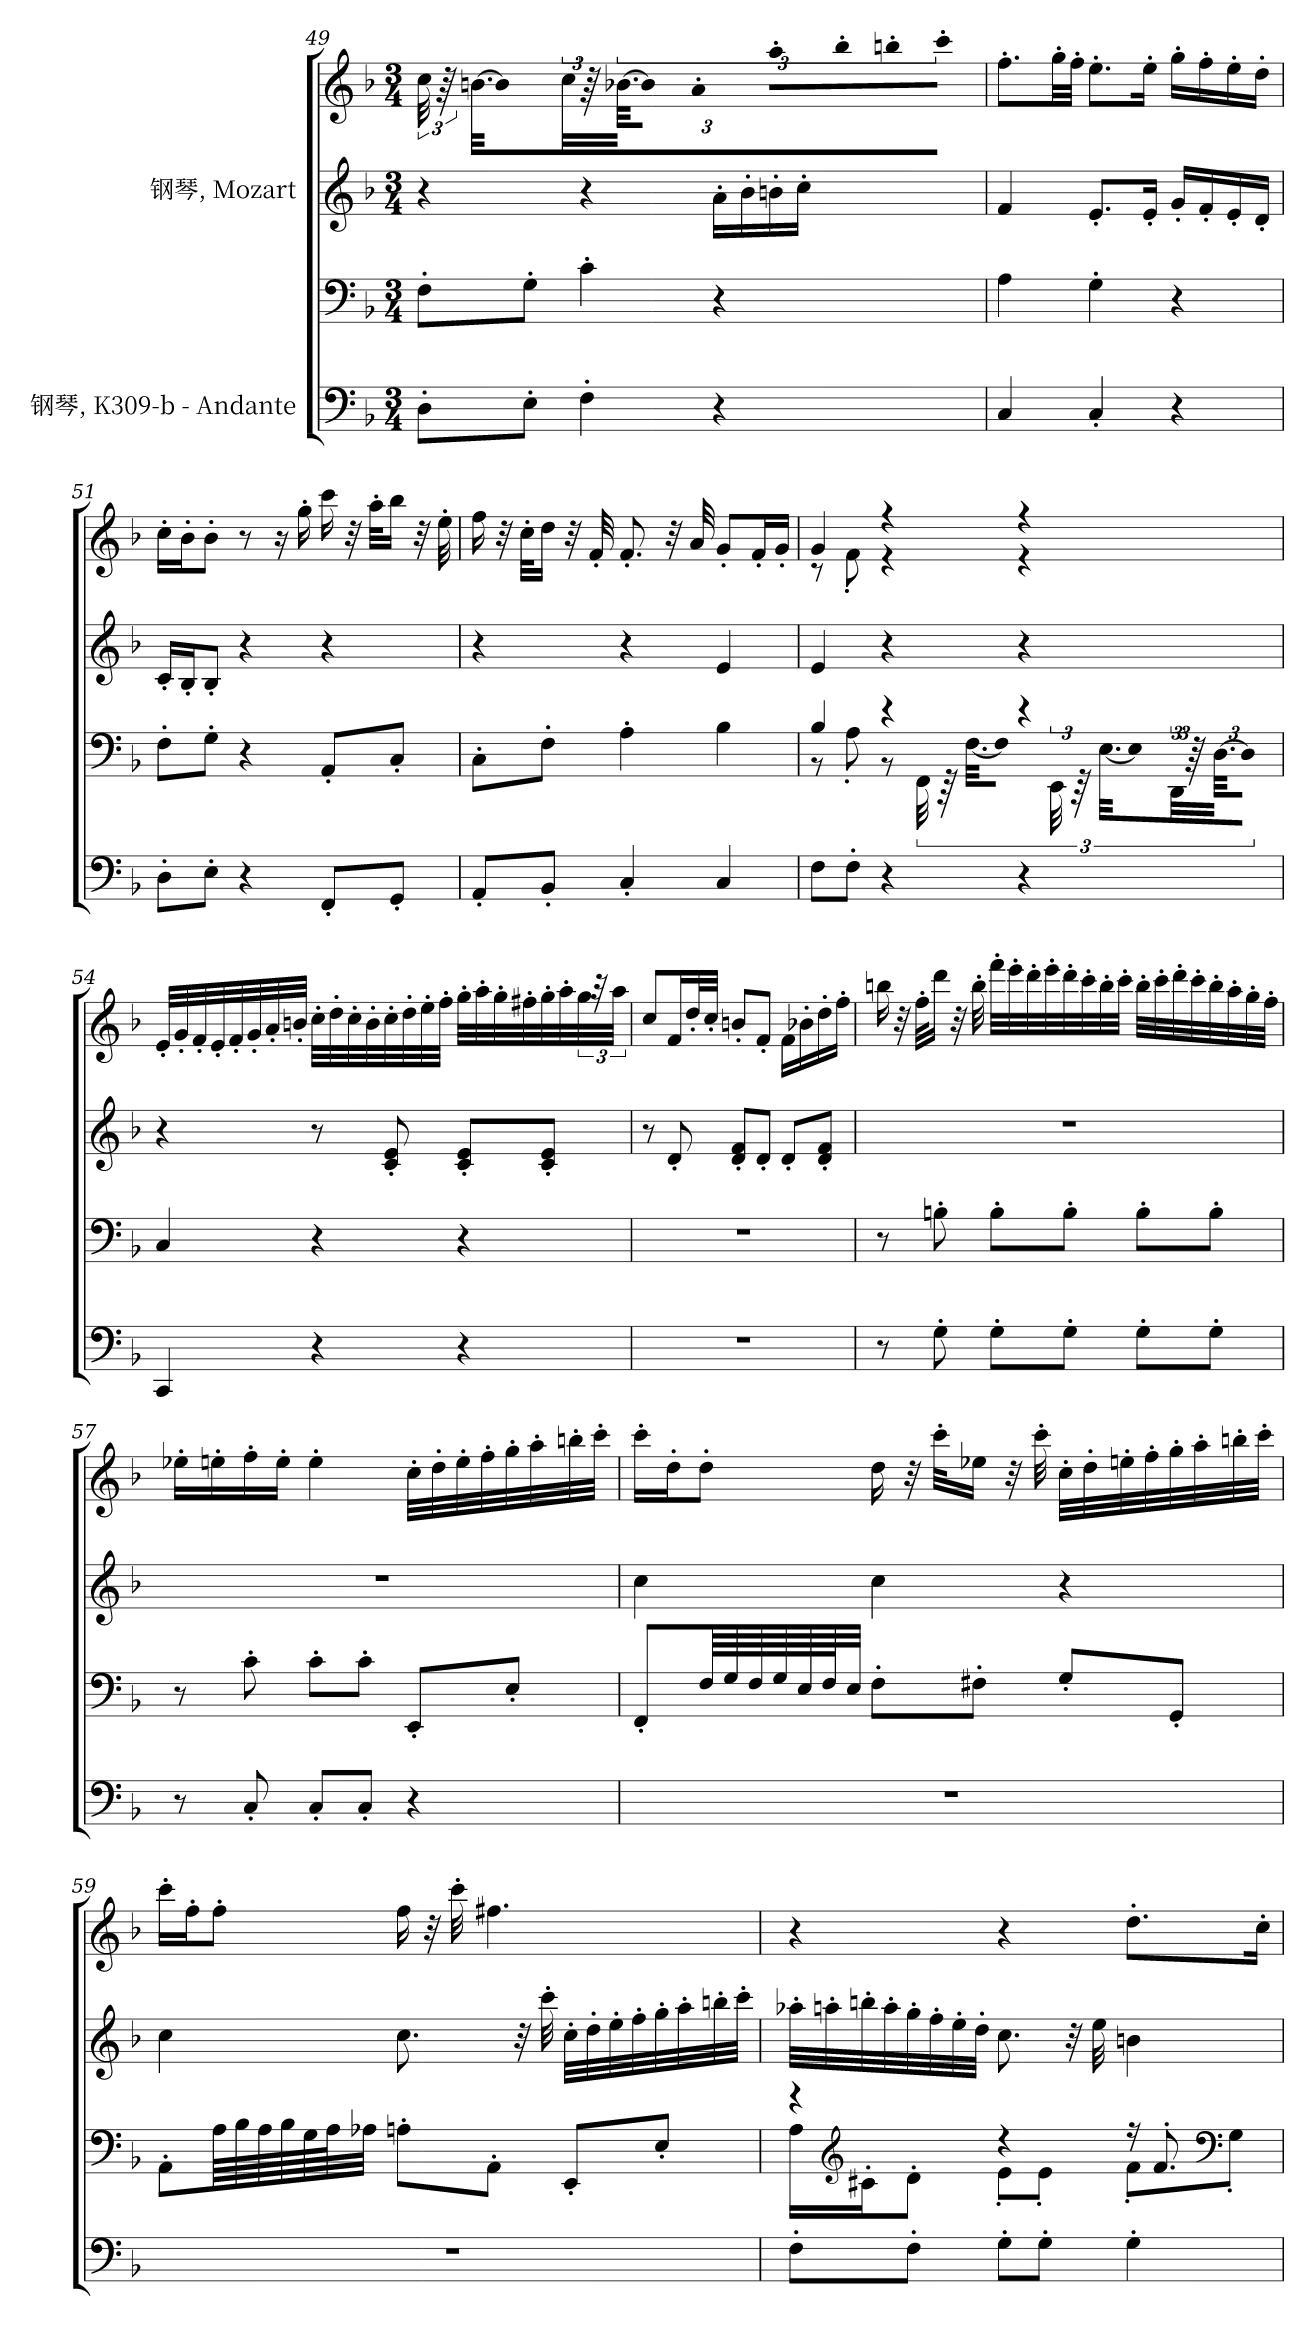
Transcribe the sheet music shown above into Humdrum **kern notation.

**kern	**kern	**kern	**kern
*part2	*part2	*part1	*part1
*staff4	*staff3	*staff2	*staff1
*I"钢琴, K309-b - Andante	*	*I"钢琴, Mozart	*
!!LO:LB:g=z
*clefF4	*clefF4	*clefG2	*clefG2
*k[b-]	*k[b-]	*k[b-]	*k[b-]
*M3/4	*M3/4	*M3/4	*M3/4
=49	=49	=49	=49
8D'\L	8F'\L	4r	48cc\
.	.	.	96r
.	.	.	[48.bn\KLL
.	.	.	16b\]
8E'\J	8G'\J	.	48cc\JJk
.	.	.	96r
.	.	.	[48.b-X\KLL
.	.	.	16b-\JJ]
4F'\	4c'\	4r	4a'/
4r	4r	16a'\LL	16aa'\LL
.	.	16b-'\	16bb-'\
.	.	16bn'\	16bbn'\
.	.	16cc'\JJ	16ccc'\JJ
=50	=50	=50	=50
4C/	4A\	4f/	8.ff'\L
.	.	.	32gg'\LL
.	.	.	32ff'\JJJ
4C'/	4G'\	8.e'/L	8.ee'\L
.	.	16e'/Jk	16ee'\Jk
4r	4r	16g'/LL	16gg'\LL
.	.	16f'/	16ff'\
.	.	16e'/	16ee'\
.	.	16d'/JJ	16dd'\JJ
=51	=51	=51	=51
8D'\L	8F'\L	16c'/LL	16cc'\LL
.	.	16B-'/J	16b-'\J
8E'\J	8G'\J	8B-'/J	8b-'\J
4r	4r	4r	8r
.	.	.	16r
.	.	.	16gg'\
8FF'/L	8AA'/L	4r	16ccc\
.	.	.	32r
.	.	.	32aa'\KLL
8GG'/J	8C'/J	.	16bb-\JJ
.	.	.	32r
.	.	.	32ee'\
!!LO:LB:g=z
=52	=52	=52	=52
8AA'/L	8C'\L	4r	16ff\
.	.	.	32r
.	.	.	32cc'\KLL
8BB-'/J	8F'\J	.	16dd\JJ
.	.	.	32r
.	.	.	32f'/
4C'/	4A'\	4r	8.f'/
.	.	.	32r
.	.	.	32a/
4C/	4B-\	4e/	8g'/L
.	.	.	16f'/L
.	.	.	16g'/JJ
=53	=53	=53	=53
*	*^	*	*^
8F\L	4B-/	8r	4e/	4g/	8r
8F'\J	.	8A'\	.	.	8f'\
4r	4r	8r	4r	4r	4r
.	.	48FF\	.	.	.
.	.	96r	.	.	.
.	.	[48.F\KLL	.	.	.
.	.	16F\JJ]	.	.	.
4r	4r	48EE\	4r	4r	4r
.	.	96r	.	.	.
.	.	[48.E\KLL	.	.	.
.	.	16E\]	.	.	.
.	.	48DD\JJk	.	.	.
.	.	96r	.	.	.
.	.	[48.D\KLL	.	.	.
.	.	16D\JJ]	.	.	.
*	*v	*v	*	*v	*v
!!LO:PB:g=z
=54	=54	=54	=54
4CC/	4C/	4r	32e'/LLL
.	.	.	32g'/
.	.	.	32f'/
.	.	.	32e'/
.	.	.	32f'/
.	.	.	32g'/
.	.	.	32a'/
.	.	.	32bn'/JJJ
4r	4r	8r	32cc'\LLL
.	.	.	32dd'\
.	.	.	32cc'\
.	.	.	32b'\
.	.	8c/' 8e/'	32cc'\
.	.	.	32dd'\
.	.	.	32ee'\
.	.	.	32ff'\JJJ
4r	4r	8c/' 8e/'L	32gg'\LLL
.	.	.	32aa'\
.	.	.	32gg'\
.	.	.	32ff#X'\
.	.	8c/' 8e/'J	32gg'\
.	.	.	32aa'\
.	.	.	48gg\JJJ
.	.	.	48r
.	.	.	48aa\
=55	=55	=55	=55
2.r	2.r	8r	8cc/L
.	.	8d'/	16f/L
.	.	.	32dd'/L
.	.	.	32cc'/JJJ
.	.	8d/' 8f/'L	8bn'/L
.	.	8d'/J	8f'/J
.	.	8d'/L	16f\LL
.	.	.	16b-X'\
.	.	8d/' 8f/'J	16dd'\
.	.	.	16ff'\JJ
!!LO:LB:g=z
=56	=56	=56	=56
8r	8r	2.r	16bbn\
.	.	.	32r
.	.	.	32ff'\KLL
8G'\	8Bn'\	.	16ddd\JJ
.	.	.	32r
.	.	.	32bb'\
8G'\L	8B'\L	.	32fff'\LLL
.	.	.	32eee'\
.	.	.	32ddd'\
.	.	.	32eee'\
8G'\J	8B'\J	.	32ddd'\
.	.	.	32ccc'\
.	.	.	32bb'\
.	.	.	32ccc'\JJJ
8G'\L	8B'\L	.	32bb'\LLL
.	.	.	32ccc'\
.	.	.	32ddd'\
.	.	.	32ccc'\
8G'\J	8B'\J	.	32bb'\
.	.	.	32aa'\
.	.	.	32gg'\
.	.	.	32ff'\JJJ
!!LO:LB:g=z
=57	=57	=57	=57
8r	8r	2.r	16ee-X'\LL
.	.	.	16een'\
8C'/	8c'\	.	16ff'\
.	.	.	16ee'\JJ
8C'/L	8c'\L	.	4ee'\
8C'/J	8c'\J	.	.
4r	8EE'/L	.	32cc'\LLL
.	.	.	32dd'\
.	.	.	32ee'\
.	.	.	32ff'\
.	8E'/J	.	32gg'\
.	.	.	32aa'\
.	.	.	32bbn'\
.	.	.	32ccc'\JJJ
=58	=58	=58	=58
2.r	8FF'/L	4cc\	16ccc'\LL
.	.	.	16dd'\J
.	64F/LLL	.	8dd'\J
.	64G/	.	.
.	64F/	.	.
.	64G/	.	.
.	64E/	.	.
.	64F/J	.	.
.	32E/JJJ	.	.
.	8F'\L	4cc\	16dd\
.	.	.	32r
.	.	.	32ccc'\KLL
.	8F#X'\J	.	16ee-X\JJ
.	.	.	32r
.	.	.	32ccc'\
.	8G'/L	4r	32cc'\LLL
.	.	.	32dd'\
.	.	.	32een'\
.	.	.	32ff'\
.	8GG'/J	.	32gg'\
.	.	.	32aa'\
.	.	.	32bbn'\
.	.	.	32ccc'\JJJ
!!LO:PB:g=z
=59	=59	=59	=59
2.r	8AA'\L	4cc\	16ccc'\LL
.	.	.	16ff'\J
.	64A\LLL	.	8ff'\J
.	64B-\	.	.
.	64A\	.	.
.	64B-\	.	.
.	64G\	.	.
.	64A\J	.	.
.	32A-X\JJJ	.	.
.	8An'\L	8.cc\	16ff\
.	.	.	32r
.	.	.	32ccc'\
.	8AA'\J	.	4.ff#X\
.	.	32r	.
.	.	32ccc'\	.
.	8EE'/L	32cc'\LLL	.
.	.	32dd'\	.
.	.	32ee'\	.
.	.	32ff'\	.
.	8E'/J	32gg'\	.
.	.	32aa'\	.
.	.	32bbn'\	.
.	.	32ccc'\JJJ	.
!!LO:LB:g=z
=60	=60	=60	=60
*	*^	*	*
8F'\L	4r	16A\LL	32aa-X'\LLL	4r
.	.	.	32aan'\	.
*	*clefG2	*	*	*
.	.	16c#X'\J	32bbn'\	.
.	.	.	32aa'\	.
8F'\J	.	8d'\J	32gg'\	.
.	.	.	32ff'\	.
.	.	.	32ee'\	.
.	.	.	32dd'\JJJ	.
8G'\L	4r	8e'\L	8.cc\	4r
8G'\J	.	8e'\J	.	.
.	.	.	32r	.
.	.	.	32ee\	.
4G'\	16r	8f'\L	4bn\	8.dd'\L
.	8.f'/	.	.	.
*	*clefF4	*	*	*
.	.	8G'\J	.	.
.	.	.	.	16cc'\Jk
*	*v	*v	*	*
=	=	=	=
*-	*-	*-	*-
